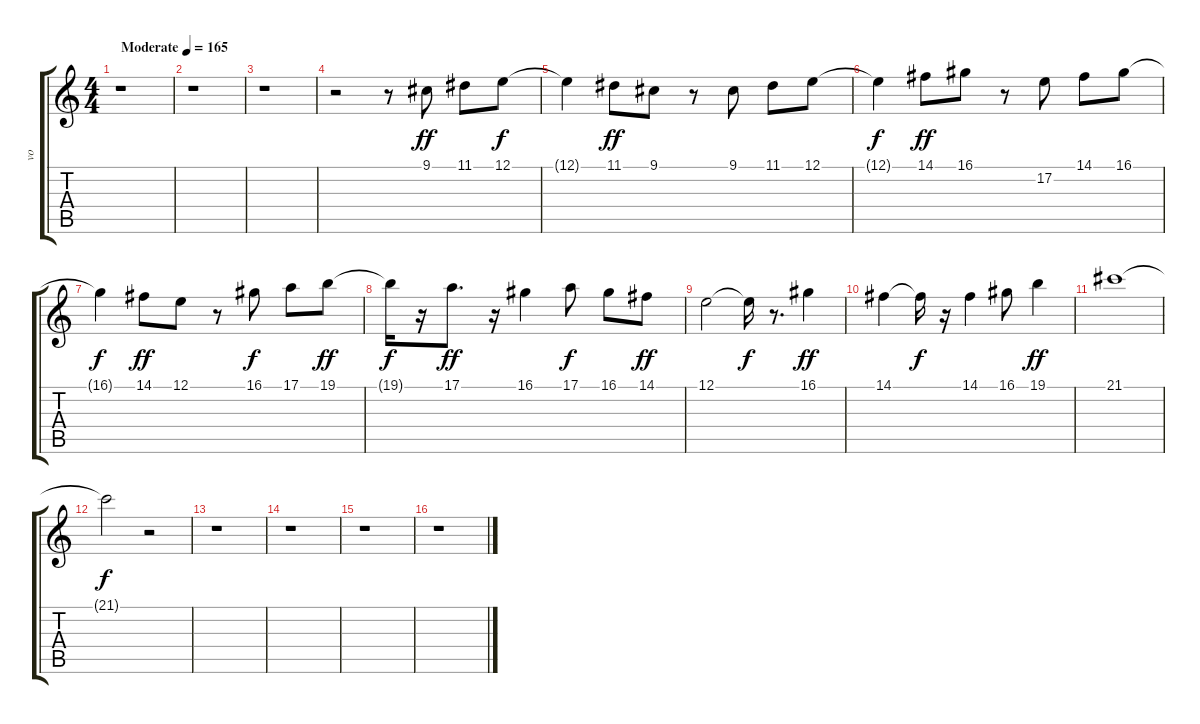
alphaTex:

\track ("vo" "vo") {instrument pad1newage}
\staff {score tabs}
\tuning (E4 B3 G3 D3 A2 E2) {hide}
\ts (4 4)
\tempo (165 "Moderate")
\clef g2
\ks c
r.1{dy ff instrument pad1newage} |
r.1 |
r.1 |
r.2 r.8 9.1.8 11.1.8 12.1.8{dy f} |
12.1{t}.4 11.1.8{dy ff} 9.1.8 r.8 9.1.8 11.1.8 12.1.8 |
12.1{t}.4{dy f} 14.1.8{dy ff} 16.1.8 r.8 17.2.8 14.1.8 16.1.8 |
16.1{t}.4{dy f} 14.1.8{dy ff} 12.1.8 r.8 16.1.8{dy f} 17.1.8 19.1.8{dy ff} |
19.1{t}.16{dy f} r.16 17.1.8{d dy ff} r.16 16.1.4 17.1.8{dy f} 16.1.8 14.1.8{dy ff} |
12.1.2 12.1{t}.16{dy f} r.8{d} 16.1.4{dy ff} |
14.1.4 14.1{t}.16{dy f} r.16 14.1.4 16.1.8 19.1.4{dy ff} |
21.1.1 |
21.1{t}.2{dy f} r.2 |
r.1 |
r.1 |
r.1 |
r.1
